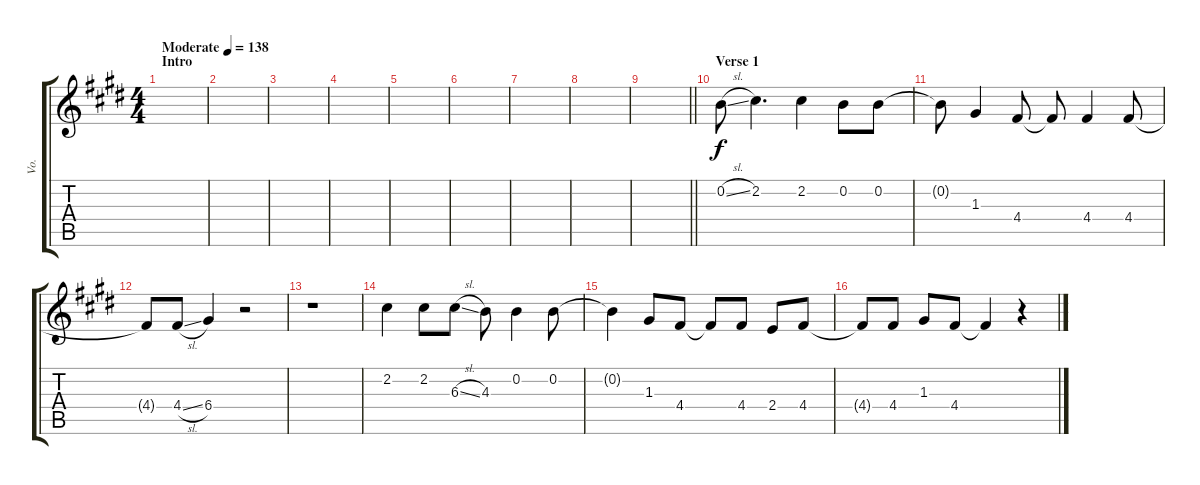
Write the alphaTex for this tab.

\track ("Vo." "Vo.") {instrument acousticguitarsteel}
\staff {score tabs}
\tuning (E4 B3 G3 D3 A2 E2) {hide}
\ts (4 4)
\section ("" "Intro")
\tempo (138 "Moderate")
\clef g2
\ks e
|
|
|
|
|
|
|
|
\barLineRight lightlight
|
\section ("" "Verse 1")
0.2{sl}.8 2.2.4{d} 2.2.4 0.2.8 0.2.8 |
0.2{t}.8 1.3.4 4.4.8 4.4{t}.8 4.4.4 4.4.8 |
4.4{t}.8 4.4{sl}.8 6.4.4 r.2 |
r.1 |
2.2.4 2.2.8 6.3{sl}.8 4.3.8 0.2.4 0.2.8 |
0.2{t}.4 1.3.8 4.4.8 4.4{t}.8 4.4.8 2.4.8 4.4.8 |
4.4{t}.8 4.4.8 1.3.8 4.4.8 4.4{t}.4 r.4
